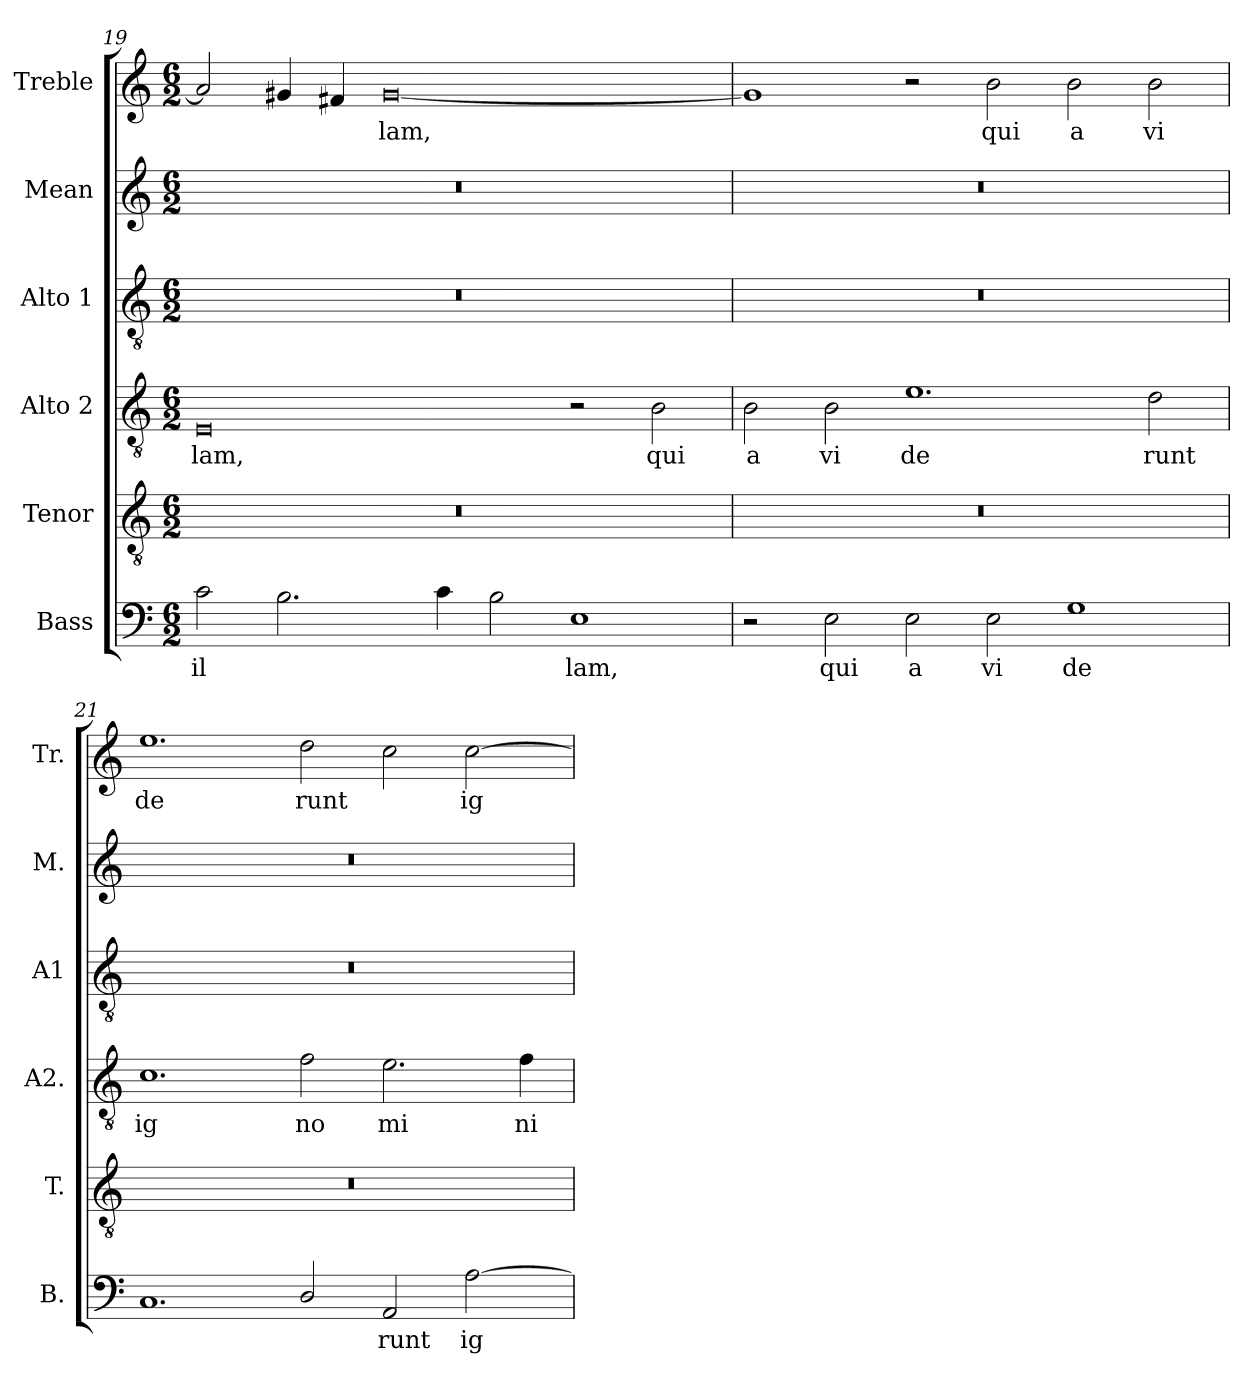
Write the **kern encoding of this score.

**kern	**text	**kern	**kern	**text	**kern	**kern	**kern	**text
*part6	*part6	*part5	*part4	*part4	*part3	*part2	*part1	*part1
*staff6	*staff6	*staff5	*staff4	*staff4	*staff3	*staff2	*staff1	*staff1
*I"Bass	*	*I"Tenor	*I"Alto 2	*	*I"Alto 1	*I"Mean	*I"Treble	*
*I'B.	*	*I'T.	*I'A2.	*	*I'A1	*I'M.	*I'Tr.	*
*clefF4	*	*clefGv2	*clefGv2	*	*clefGv2	*clefG2	*clefG2	*
*	*	*ITrd7c12	*ITrd7c12	*	*ITrd7c12	*	*	*
*k[]	*	*k[]	*k[]	*	*k[]	*k[]	*k[]	*
*C:	*	*C:	*C:	*	*C:	*C:	*C:	*
*M6/2	*	*M6/2	*M6/2	*	*M6/2	*M6/2	*M6/2	*
=19	=19	=19	=19	=19	=19	=19	=19	=19
!	!LO:LY:b:color=#000000	!LO:N:vis=1	!	!	!	!	!	!
!	!	!	!	!LO:LY:b:color=#000000	!LO:N:vis=1	!LO:N:vis=1	!	!
2ci\	il	0.r	0EEi	lam,	0.r	0.r	2ai/]	.
2.Bi\	.	.	.	.	.	.	4g#Xi/	.
.	.	.	.	.	.	.	4f#Xi/	.
!	!	!	!	!	!	!	!	!LO:LY:b:color=#000000
.	.	.	.	.	.	.	[<0g#i	lam,
4ci\	.	.	.	.	.	.	.	.
2Bi\	.	.	.	.	.	.	.	.
!	!LO:LY:b:color=#000000	!	!	!	!	!	!	!
1Ei	lam,	.	2r	.	.	.	.	.
!	!	!	!	!LO:LY:b:color=#000000	!	!	!	!
.	.	.	2BBi\	qui	.	.	.	.
=20	=20	=20	=20	=20	=20	=20	=20	=20
!	!	!LO:N:vis=1	!	!	!	!	!	!
!	!	!	!	!LO:LY:b:color=#000000	!LO:N:vis=1	!LO:N:vis=1	!	!
2r	.	0.r	2BBi\	a	0.r	0.r	1g#i]	.
!	!LO:LY:b:color=#000000	!	!	!	!	!	!	!
!	!	!	!	!LO:LY:b:color=#000000	!	!	!	!
2Ei\	qui	.	2BBi\	vi	.	.	.	.
!	!LO:LY:b:color=#000000	!	!	!	!	!	!	!
!	!	!	!	!LO:LY:b:color=#000000	!	!	!	!
2Ei\	a	.	1.Ei	de	.	.	2r	.
!	!LO:LY:b:color=#000000	!	!	!	!	!	!	!
!	!	!	!	!	!	!	!	!LO:LY:b:color=#000000
2Ei\	vi	.	.	.	.	.	2bi\	qui
!	!LO:LY:b:color=#000000	!	!	!	!	!	!	!
!	!	!	!	!	!	!	!	!LO:LY:b:color=#000000
1Gi	de	.	.	.	.	.	2bi\	a
!	!	!	!	!LO:LY:b:color=#000000	!	!	!	!
!	!	!	!	!	!	!	!	!LO:LY:b:color=#000000
.	.	.	2Di\	runt	.	.	2bi\	vi
=21	=21	=21	=21	=21	=21	=21	=21	=21
!	!	!LO:N:vis=1	!	!	!	!	!	!
!	!	!	!	!LO:LY:b:color=#000000	!LO:N:vis=1	!LO:N:vis=1	!	!
!	!	!	!	!	!	!	!	!LO:LY:b:color=#000000
1.Ci	.	0.r	1.Ci	ig	0.r	0.r	1.eei	de
!	!	!	!	!LO:LY:b:color=#000000	!	!	!	!
!	!	!	!	!	!	!	!	!LO:LY:b:color=#000000
2Di/	.	.	2Fi\	no	.	.	2ddi\	runt
!	!LO:LY:b:color=#000000	!	!	!	!	!	!	!
!	!	!	!	!LO:LY:b:color=#000000	!	!	!	!
2AAi/	runt	.	2.Ei\	mi	.	.	2cci\	.
!	!LO:LY:b:color=#000000	!	!	!	!	!	!	!
!	!	!	!	!	!	!	!	!LO:LY:b:color=#000000
[>2Ai\	ig	.	.	.	.	.	[>2cci\	ig
!	!	!	!	!LO:LY:b:color=#000000	!	!	!	!
.	.	.	4Fi\	ni	.	.	.	.
=	=	=	=	=	=	=	=	=
*-	*-	*-	*-	*-	*-	*-	*-	*-
